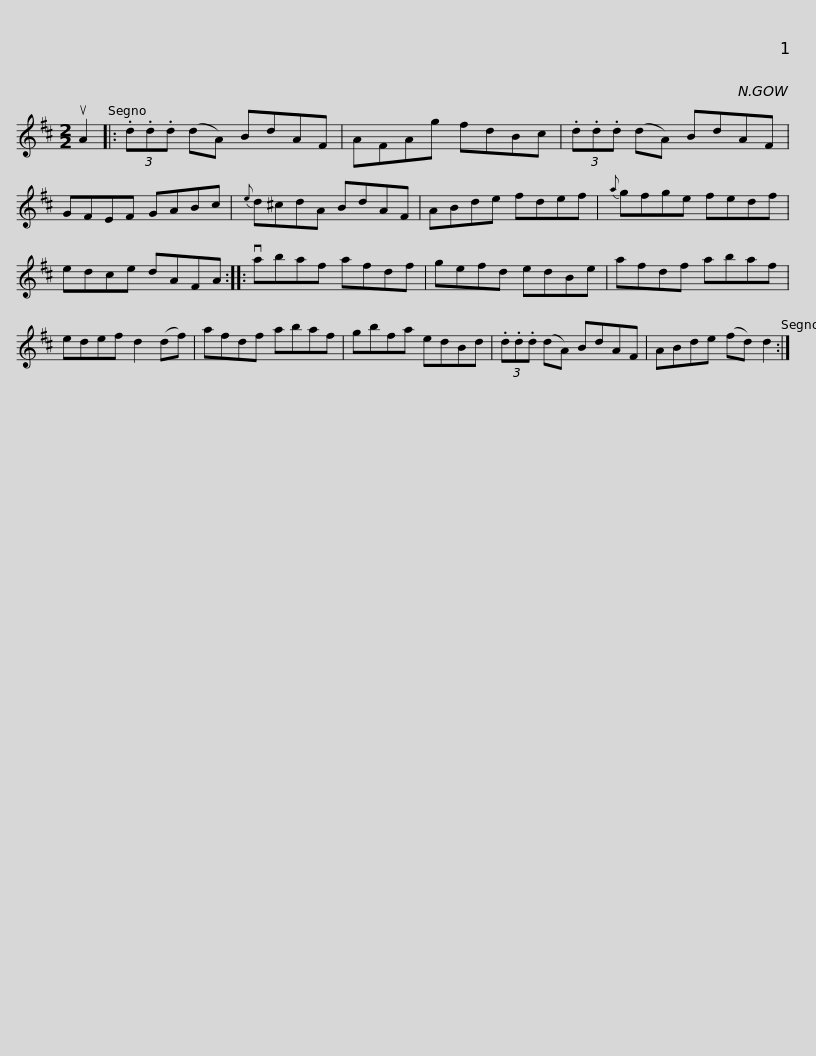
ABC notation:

X:1
L:1/8
M:2/2
I:linebreak $
K:D
V:1 treble
V:1
 uA2 |: (3.d.d.d (dA) BdAF | AFAg fdBc | (3.d.d.d (dA) BdAF | GFEF GABc |$ %5
{e} d^cdA BdAF | ABde fdef |{a} gfge fedf | edce dAFA :: vabaf afdf |$ %10
 gefd edBe | afdf abaf | edef d2 (df) | afdf abaf | gbfa edBd |$ %15
 (3.d.d.d (dA) BdAF | ABde (fd) d2 :| %17
